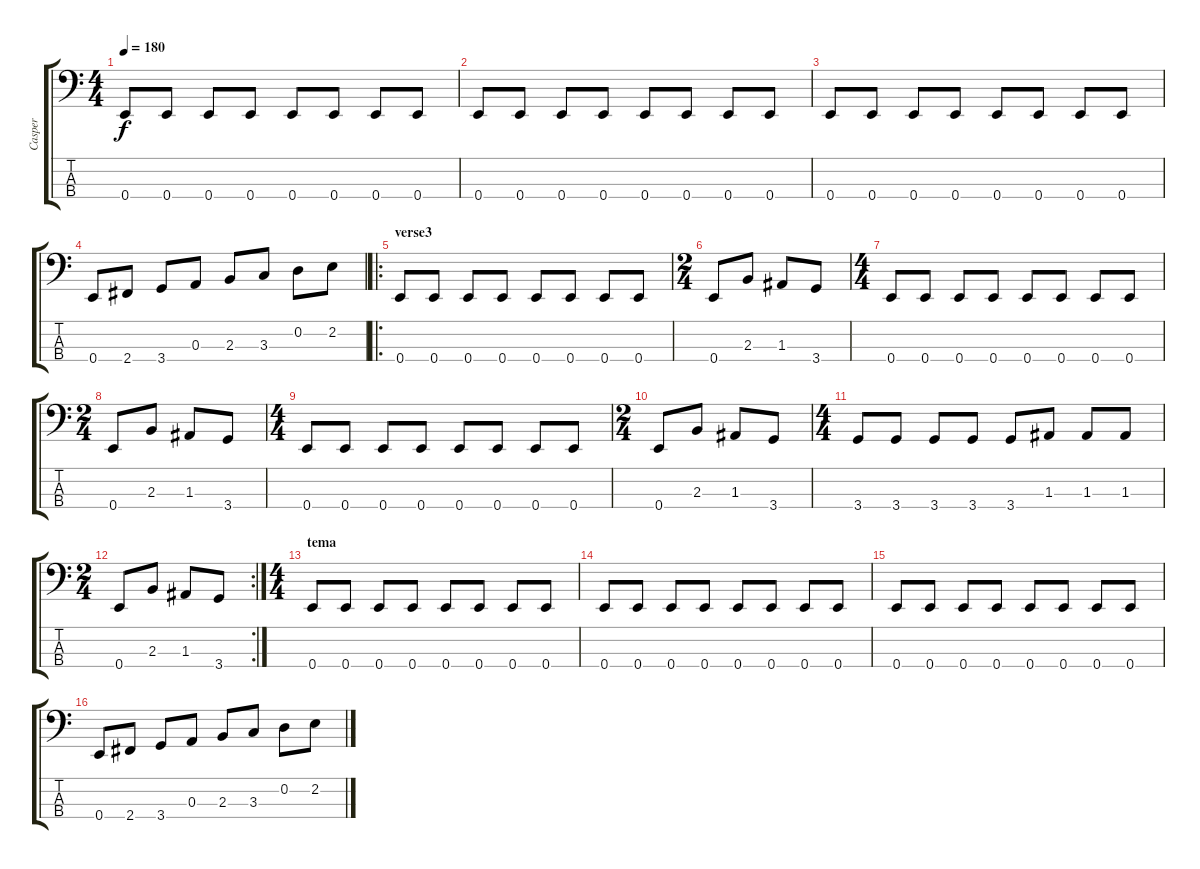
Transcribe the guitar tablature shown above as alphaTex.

\track ("Casper" "Casper") {instrument electricbasspick}
\staff {score tabs}
\tuning (G2 D2 A1 E1) {hide}
\ts (4 4)
\tempo 180
\clef f4
\ks c
0.4.8{dy f} 0.4.8 0.4.8 0.4.8 0.4.8 0.4.8 0.4.8 0.4.8 |
0.4.8 0.4.8 0.4.8 0.4.8 0.4.8 0.4.8 0.4.8 0.4.8 |
0.4.8 0.4.8 0.4.8 0.4.8 0.4.8 0.4.8 0.4.8 0.4.8 |
0.4.8 2.4.8 3.4.8 0.3.8 2.3.8 3.3.8 0.2.8 2.2.8 |
\ro
\section ("" "verse3")
0.4.8 0.4.8 0.4.8 0.4.8 0.4.8 0.4.8 0.4.8 0.4.8 |
\ts (2 4)
0.4.8 2.3.8 1.3.8 3.4.8 |
\ts (4 4)
0.4.8 0.4.8 0.4.8 0.4.8 0.4.8 0.4.8 0.4.8 0.4.8 |
\ts (2 4)
0.4.8 2.3.8 1.3.8 3.4.8 |
\ts (4 4)
0.4.8 0.4.8 0.4.8 0.4.8 0.4.8 0.4.8 0.4.8 0.4.8 |
\ts (2 4)
0.4.8 2.3.8 1.3.8 3.4.8 |
\ts (4 4)
3.4.8 3.4.8 3.4.8 3.4.8 3.4.8 1.3.8 1.3.8 1.3.8 |
\rc 2
\ts (2 4)
0.4.8 2.3.8 1.3.8 3.4.8 |
\ts (4 4)
\section ("" "tema")
0.4.8 0.4.8 0.4.8 0.4.8 0.4.8 0.4.8 0.4.8 0.4.8 |
0.4.8 0.4.8 0.4.8 0.4.8 0.4.8 0.4.8 0.4.8 0.4.8 |
0.4.8 0.4.8 0.4.8 0.4.8 0.4.8 0.4.8 0.4.8 0.4.8 |
0.4.8 2.4.8 3.4.8 0.3.8 2.3.8 3.3.8 0.2.8 2.2.8
